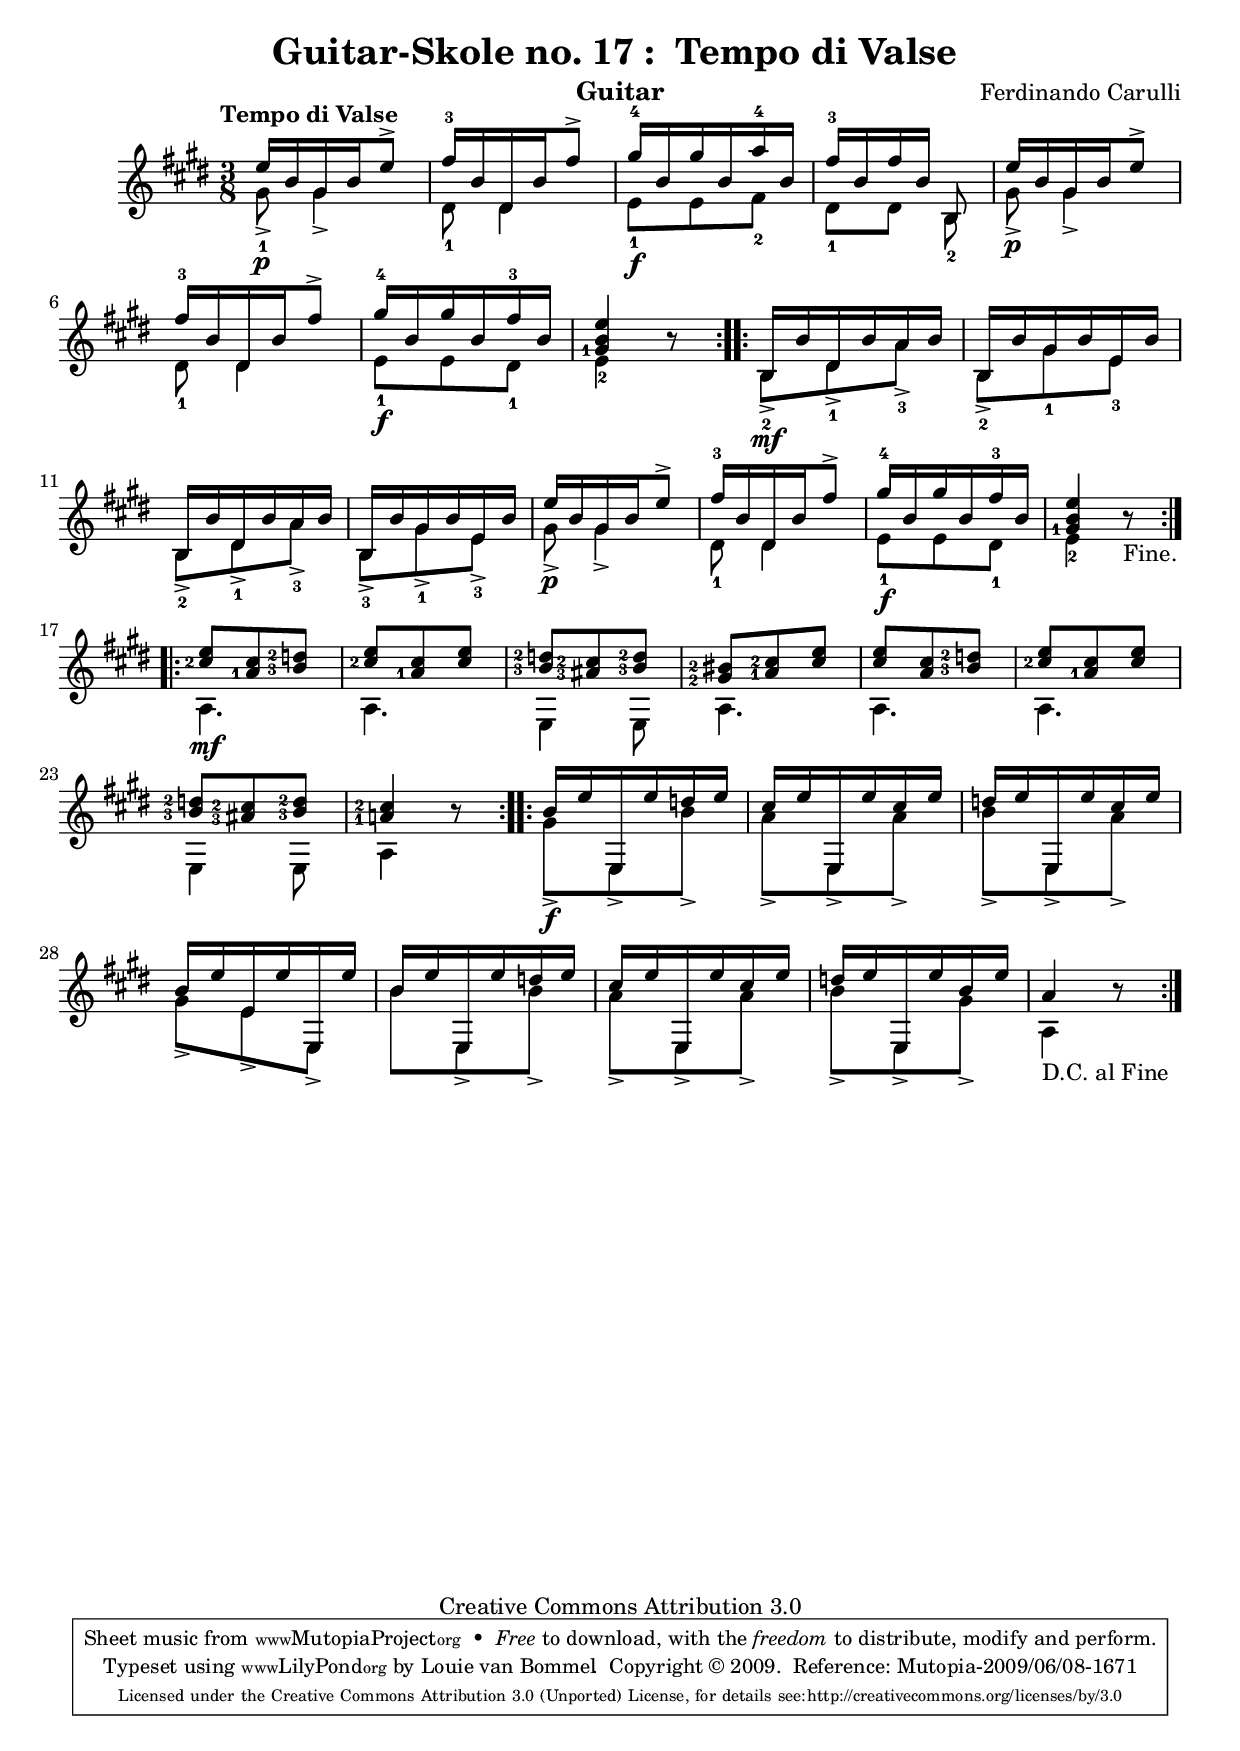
\version "2.12.2"
\header
{
  dedication = ""
  subtitle = ""
  subsubtitle = ""
  poet = ""
  instrument = "Guitar"
  meter = ""
  arranger = ""
  piece = ""
  opus = ""
  breakbefore = ##f
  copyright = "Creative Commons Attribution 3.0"
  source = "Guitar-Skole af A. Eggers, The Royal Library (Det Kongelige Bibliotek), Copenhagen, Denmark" 
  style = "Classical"
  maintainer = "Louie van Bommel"
  composer="Ferdinando Carulli"
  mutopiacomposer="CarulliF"
  title="Guitar-Skole no. 17 :  Tempo di Valse "
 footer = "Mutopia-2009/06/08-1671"
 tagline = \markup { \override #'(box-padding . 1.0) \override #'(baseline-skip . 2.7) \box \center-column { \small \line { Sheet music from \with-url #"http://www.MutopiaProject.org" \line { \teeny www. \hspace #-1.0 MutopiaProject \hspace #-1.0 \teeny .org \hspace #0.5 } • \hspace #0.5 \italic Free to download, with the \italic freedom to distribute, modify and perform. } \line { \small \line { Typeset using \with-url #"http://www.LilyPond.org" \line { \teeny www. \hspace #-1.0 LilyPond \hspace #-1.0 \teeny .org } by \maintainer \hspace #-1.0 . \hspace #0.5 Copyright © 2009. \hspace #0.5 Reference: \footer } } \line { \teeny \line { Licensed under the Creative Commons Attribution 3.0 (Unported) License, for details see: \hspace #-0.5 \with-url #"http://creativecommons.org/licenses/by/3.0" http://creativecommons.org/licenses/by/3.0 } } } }
}
\include "generic-paper-section.ly"
\include "generic-layout-section.ly"
\include "guitar-skole-defines-section.ly"
%%%%%%%%%%%%%%%%%%%%%%%%%%%%%Start Music%%%%%%%%%%%%%%%

staffOneVoiceOneNotes =
{
  \key e \major 
  \time 3/8
  \tempo "Tempo di Valse"
  \repeat volta 2
  {
    %1
    e''16 b'16 gis'16 b'16 e''8-> 
    %2
    fis''16-3 b'16 dis'16 b'16 fis''8-> 
    %3
    gis''16-4 b'16 gis''16 b'16 a''16-4 b'16 
    %4
    fis''16-3 [b'16 fis''16 b'16] b8
    %5
    e''16 b'16 gis'16 b'16 e''8->  \myBreak
    %6
    fis''16-3 b'16 dis'16 b'16 fis''8->
    %7
    gis''16-4 b'16 gis''16 b'16 fis''16-3 b'16 
    %8
    <gis'-1 b' e''>4 b'8\rest
  }
  \repeat volta 2
  {
    %9
    b16 b'16 dis'16 b'16 a'16 b'16 
    %10
    b16 b'16 gis'16 b'16 e'16 b'16 \myBreak 
    %11
    b16 b'16 dis'16 b'16 a'16 b'16 
    %12
    b16 b'16 gis'16 b'16 e'16 b'16 
    %13
    e''16 b'16 gis'16 b'16 e''8-> 
    %14
    fis''16-3 b'16 dis'16 b'16 fis''8->
    %15
    gis''16-4 b'16 gis''16 b'16 fis''16-3 b'16 
    %16
    <gis'-1 b' e''>4 b'8\rest \myBreak
  }
  \repeat volta 2
  {
    %17
    <cis''-2 e''>8 <a'-1 cis''>8 <b'-3 d''!-2>8 
    %18
    <cis''-2 e''>8 <a'-1 cis''>8 <cis'' e''>8 
    %19
    <b'-3 d''!-2>8 <ais'!-3 cis''-2>8 <b'-3 d''-2>8 
    %20
    <gis'-2 bis'-2>8 <a'-1 cis''-2>8 <cis'' e''>8 
    %21
    <cis'' e''>8 <a' cis''>8 <b'-3 d''!-2>8 
    %22
    <cis''-2 e''>8 <a'-1 cis''>8 <cis'' e''>8 \myBreak
    %23
    <b'-3 d''!-2>8 <ais'!-3 cis''-2>8 <b'-3 d''-2>8 
    %24
    <a'!-1 cis''-2>4 b'8\rest
  }
  \repeat volta 2
  {
    %25
    b'16 e''16 e16 e''16 d''!16 e''16 
    %26
    cis''16 e''16 e16 e''16 cis''16 e''16 
    %27
    d''!16 e''16 e16 e''16 cis''16 e''16 \myBreak
    %28
    b'16 e''16 e'16 e''16 e16 e''16 
    %29
    b'16 e''16 e16 e''16 d''!16 e''16 
    %30
    cis''16 e''16 e16 e''16 cis''16 e''16 
    %31
    d''!16 e''16 e16 e''16 b'16 e''16 
    %32
    a'4 b'8\rest
  }
}
staffOneVoiceTwoNotes =
{
  %1
  gis'8-1->\p gis'4->
  %2
  dis'8-1 dis'4 
  %3
  e'8-1\f e' fis'-2
  %4
  dis'8-1 [dis'8] b-2 
  %5
  gis'8->\p gis'4-> 
  %6
  dis'8-1 dis'4 
  %7
  e'8-1\f e'8 dis'8-1 
  %8
  e'4-2 s8 
  %9
  b8-2->\mf dis'8-1-> a'8-3->
  %10
  b8-2-> gis'8-1 e'8-3 
  %11
  b8-2-> dis'8-1-> a'8-3-> 
  %12
  b8-3-> gis'8-1-> e'8-3-> 
  %13
  gis'8->\p gis'4-> 
  %14
  dis'8-1 dis'4 
  %15
  e'8-1\f e'8 dis'8-1 
  %16
  e'4-2 s8 \myTextFine
  %17
  a4.\mf 
  %18
  a4. 
  %19
  e4 e8 
  %20
  a4. 
  %21
  a4. 
  %22
  a4. 
  %23
  e4 e8 
  %24
  a4 s8 
  %25
  gis'8\f-> e8-> b'8->
  %26
  a'8-> e8-> a'8-> 
  %27
  b'8-> e8-> a'8->
  %28
  gis'8-> e'8-> e8->
  %29
  b'8 e8-> b'8-> 
  %30
  a'8-> e8-> a'8->
  %31
  b'8-> e8-> gis'8-> 
  %32
  a4 \myTextDCalFine s8 
}
staffOneVoiceThreeNotes =
{
}
staffOneVoiceFourNotes =
{
}
staffTwoVoiceOneNotes =
{
}
staffTwoVoiceTwoNotes =
{
}
staffTwoVoiceThreeNotes =
{
}
staffTwoVoiceFourNotes =
{
}

myChords = \chordmode
{
}
myMainWords = \lyricmode
{
}

%%%%%%%%%%%%%%%%%%%%%%%%%%%%%End of Music%%%%%%%%%%%%%%

\include "generic-score-section.ly"
